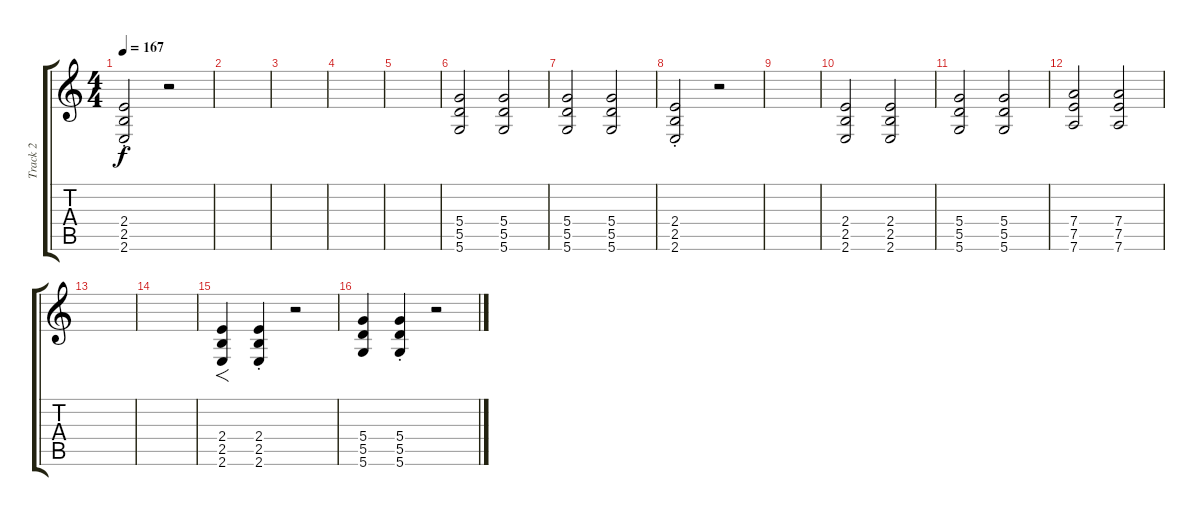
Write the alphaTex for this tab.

\track ("Track 2" "Track 2") {instrument overdrivenguitar}
\staff {score tabs}
\tuning (E4 B3 G3 D3 A2 D2) {hide}
\ts (4 4)
\tempo 167
\clef g2
\ks c
(2.4{st} 2.5{st} 2.6{st}).2{dy f} r.2 |
|
|
|
|
(5.4 5.5 5.6).2 (5.4 5.5 5.6).2 |
(5.4 5.5 5.6).2 (5.4 5.5 5.6).2 |
(2.4{st} 2.5{st} 2.6{st}).2 r.2 |
|
(2.4 2.5 2.6).2 (2.4 2.5 2.6).2 |
(5.4 5.5 5.6).2 (5.4 5.5 5.6).2 |
(7.4 7.5 7.6).2 (7.4 7.5 7.6).2 |
|
|
(2.4 2.5 2.6).4{f} (2.4{st} 2.5{st} 2.6{st}).4 r.2 |
(5.4 5.5 5.6).4 (5.4{st} 5.5{st} 5.6{st}).4 r.2
